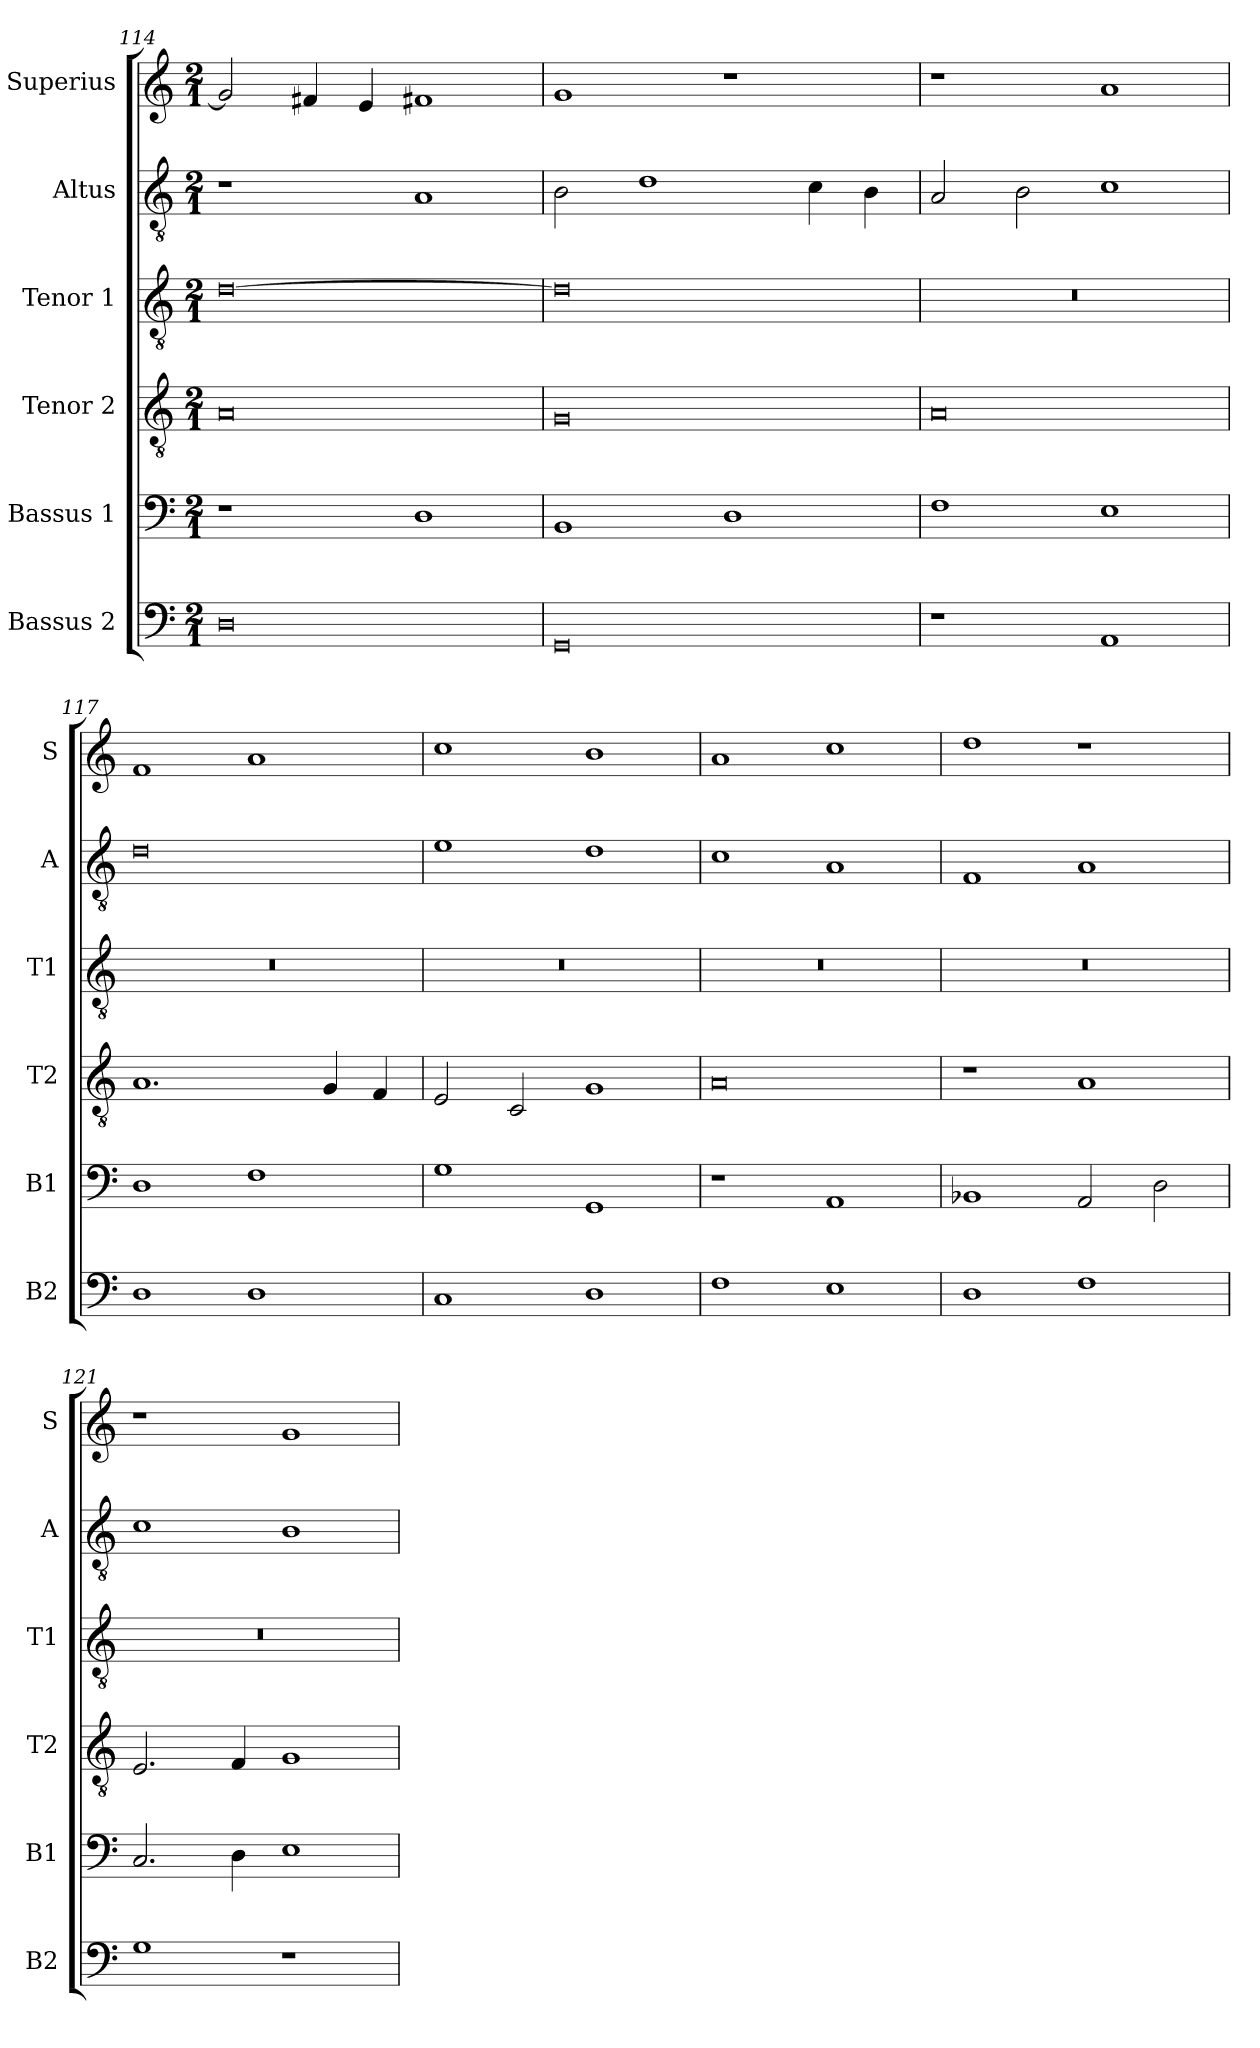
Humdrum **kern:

**kern	**kern	**kern	**kern	**kern	**kern
*part6	*part5	*part4	*part3	*part2	*part1
*staff6	*staff5	*staff4	*staff3	*staff2	*staff1
*I"Bassus 2	*I"Bassus 1	*I"Tenor 2	*I"Tenor 1	*I"Altus	*I"Superius
*I'B2	*I'B1	*I'T2	*I'T1	*I'A	*I'S
*clefF4	*clefF4	*clefGv2	*clefGv2	*clefGv2	*clefG2
*k[]	*k[]	*k[]	*k[]	*k[]	*k[]
*a:	*a:	*a:	*a:	*a:	*a:
*M2/1	*M2/1	*M2/1	*M2/1	*M2/1	*M2/1
=114	=114	=114	=114	=114	=114
0D	1r	0A	[0d	1r	2g]
.	.	.	.	.	4f#X
.	.	.	.	.	4e
.	1D	.	.	1A	1f#X
=115	=115	=115	=115	=115	=115
0GG	1BB	0G	0d]	2B	1g
.	.	.	.	1d	.
.	1D	.	.	.	1r
.	.	.	.	4c	.
.	.	.	.	4B	.
=116	=116	=116	=116	=116	=116
1r	1F	0A	0r	2A	1r
.	.	.	.	2B	.
1AA	1E	.	.	1c	1a
=117	=117	=117	=117	=117	=117
1D	1D	1.A	0r	0d	1f
1D	1F	.	.	.	1a
.	.	4G	.	.	.
.	.	4F	.	.	.
=118	=118	=118	=118	=118	=118
1C	1G	2E	0r	1e	1cc
.	.	2C	.	.	.
1D	1GG	1G	.	1d	1b
=119	=119	=119	=119	=119	=119
1F	1r	0A	0r	1c	1a
1E	1AA	.	.	1A	1cc
=120	=120	=120	=120	=120	=120
1D	1BB-X	1r	0r	1F	1dd
1F	2AA	1A	.	1A	1r
.	2D	.	.	.	.
=121	=121	=121	=121	=121	=121
1G	2.C	2.E	0r	1c	1r
.	4D	4F	.	.	.
1r	1E	1G	.	1B	1g
=	=	=	=	=	=
*-	*-	*-	*-	*-	*-
